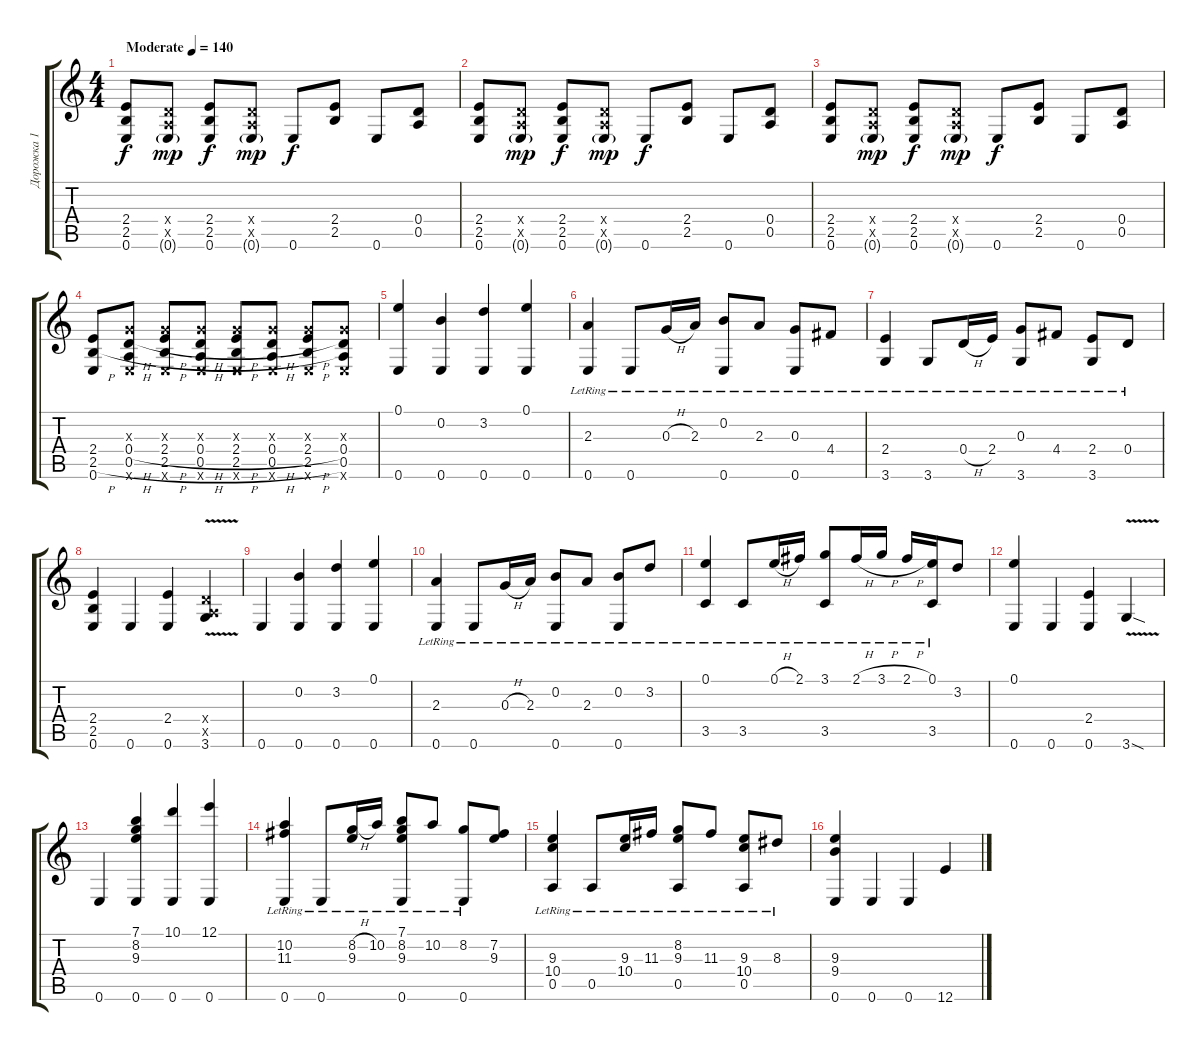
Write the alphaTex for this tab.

\track ("Дорожка 1" "Дорожка 1") {instrument acousticguitarsteel}
\staff {score tabs}
\tuning (E4 B3 G3 D3 A2 E2) {hide}
\ts (4 4)
\tempo (140 "Moderate")
\clef g2
\ks c
(2.4 2.5 0.6).8{dy f instrument acousticguitarsteel} (0.4{x} 0.5{x} 0.6{g}).8{dy mp} (2.4 2.5 0.6).8{dy f} (0.4{x} 0.5{x} 0.6{g}).8{dy mp} 0.6.8{dy f} (2.4 2.5).8 0.6.8 (0.4 0.5).8 |
(2.4 2.5 0.6).8 (0.4{x} 0.5{x} 0.6{g}).8{dy mp} (2.4 2.5 0.6).8{dy f} (0.4{x} 0.5{x} 0.6{g}).8{dy mp} 0.6.8{dy f} (2.4 2.5).8 0.6.8 (0.4 0.5).8 |
(2.4 2.5 0.6).8 (0.4{x} 0.5{x} 0.6{g}).8{dy mp} (2.4 2.5 0.6).8{dy f} (0.4{x} 0.5{x} 0.6{g}).8{dy mp} 0.6.8{dy f} (2.4 2.5).8 0.6.8 (0.4 0.5).8 |
(2.4 2.5{h} 0.6).8 (0.3{x} 0.4{h} 0.5{h} 0.6{x}).8 (0.3{x} 2.4{h} 2.5{h} 0.6{x}).8 (0.3{x} 0.4{h} 0.5{h} 0.6{x}).8 (0.3{x} 2.4{h} 2.5{h} 0.6{x}).8 (0.3{x} 0.4{h} 0.5{h} 0.6{x}).8 (0.3{x} 2.4{h} 2.5{h} 0.6{x}).8 (0.3{x} 0.4 0.5 0.6{x}).8 |
(0.1 0.6).4 (0.2 0.6).4 (3.2 0.6).4 (0.1 0.6).4 |
(2.3{lr} 0.6{lr}).4 0.6{lr}.8 0.3{h lr}.16 2.3{lr}.16 (0.2{lr} 0.6{lr}).8 2.3{lr}.8 (0.3{lr} 0.6{lr}).8 4.4{lr}.8 |
(2.4{lr} 3.6{lr}).4 3.6{lr}.8 0.4{h lr}.16 2.4{lr}.16 (0.3{lr} 3.6{lr}).8 4.4{lr}.8 (2.4{lr} 3.6{lr}).8 0.4{lr}.8 |
(2.4 2.5 0.6).4 0.6.4 (2.4 0.6).4 (0.4{x} 0.5{x} 3.6{v}).4 |
0.6.4 (0.2 0.6).4 (3.2 0.6).4 (0.1 0.6).4 |
(2.3{lr} 0.6{lr}).4 0.6{lr}.8 0.3{h lr}.16 2.3{lr}.16 (0.2{lr} 0.6{lr}).8 2.3{lr}.8 (0.2 0.6{lr}).8 3.2{lr}.8 |
(0.1{lr} 3.5{lr}).4 3.5{lr}.8 0.1{h lr}.16 2.1{lr}.16 (3.1{lr} 3.5{lr}).8 2.1{h lr}.16 3.1{h lr}.16 2.1{h lr}.16 (0.1{lr} 3.5{lr}).16 3.2.8 |
(0.1 0.6).4 0.6.4 (2.4 0.6).4 3.6{v sod}.4 |
0.6.4 (7.1 8.2 9.3 0.6).4 (10.1 0.6).4 (12.1 0.6).4 |
(10.2{lr} 11.3{lr} 0.6{lr}).4 0.6{lr}.8 (8.2{h lr} 9.3{lr}).16 10.2{lr}.16 (7.1{lr} 8.2{lr} 9.3{lr} 0.6{lr}).8 10.2{lr}.8 (8.2{lr} 0.6{lr}).8 (7.2 9.3).8 |
(9.3{lr} 10.4{lr} 0.5{lr}).4 0.5{lr}.8 (9.3{lr} 10.4{lr}).16 11.3{lr}.16 (8.2{lr} 9.3{lr} 0.5{lr}).8 11.3{lr}.8 (9.3{lr} 10.4{lr} 0.5{lr}).8 8.3{lr}.8 |
(9.3 9.4 0.6).4 0.6.4 0.6.4 12.6{ss}.4
